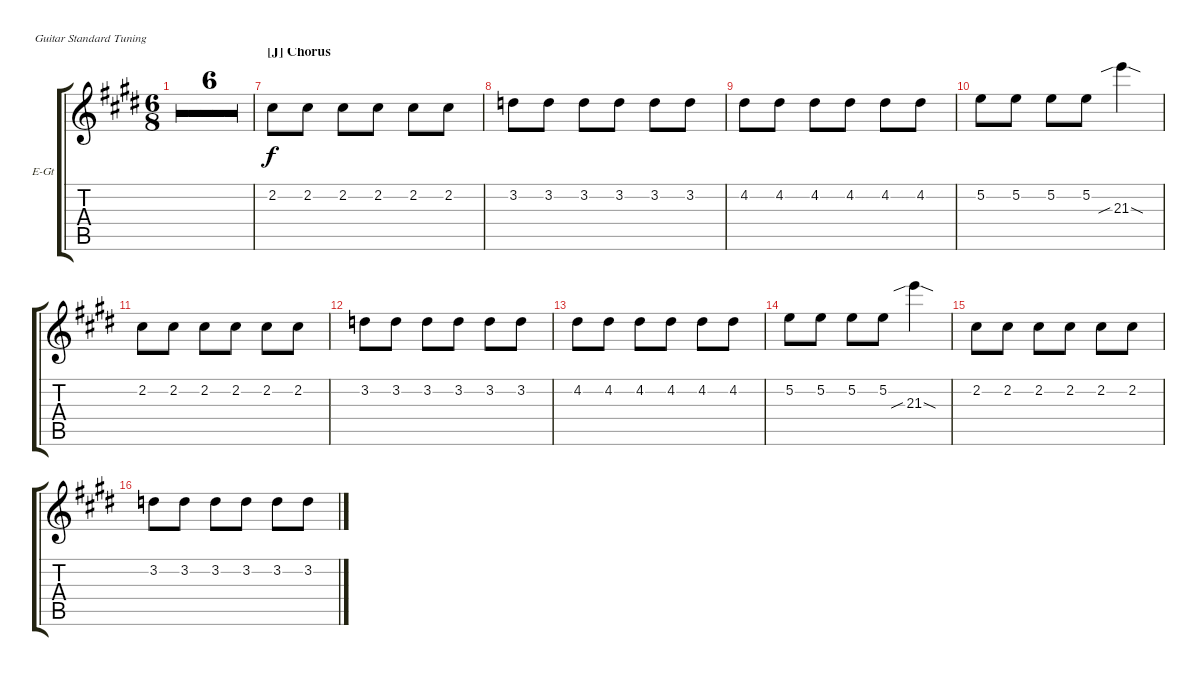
\defaultSystemsLayout 4
\bracketExtendMode groupsimilarinstruments
\firstSystemTrackNameOrientation horizontal
\otherSystemsTrackNameOrientation horizontal
\track ("Additional Gtr " "E-Gt") {multiBarRest instrument distortionguitar}
\staff {score tabs}
\tuning (E4 B3 G3 D3 A2 E2)
\ts (6 8)
\tempo
165.176
\accidentals auto
\clef g2
\ottava regular
\simile none
\ks e
r.2{d dy f} |
\ts (3 4)
r.2{d} |
\ts (6 8)
r.2{d} |
r.2{d} |
r.2{d} |
\ts (3 4)
r.2{d} |
\section ("J" "Chorus")
2.2.8 2.2.8 2.2.8 2.2.8 2.2.8 2.2.8 |
3.2.8 3.2.8 3.2.8 3.2.8 3.2.8 3.2.8 |
4.2.8 4.2.8 4.2.8 4.2.8 4.2.8 4.2.8 |
5.2.8 5.2.8 5.2.8 5.2.8 21.3{sib sod}.4 |
2.2.8 2.2.8 2.2.8 2.2.8 2.2.8 2.2.8 |
3.2.8 3.2.8 3.2.8 3.2.8 3.2.8 3.2.8 |
4.2.8 4.2.8 4.2.8 4.2.8 4.2.8 4.2.8 |
5.2.8 5.2.8 5.2.8 5.2.8 21.3{sib sod}.4 |
2.2.8 2.2.8 2.2.8 2.2.8 2.2.8 2.2.8 |
3.2.8 3.2.8 3.2.8 3.2.8 3.2.8 3.2.8
